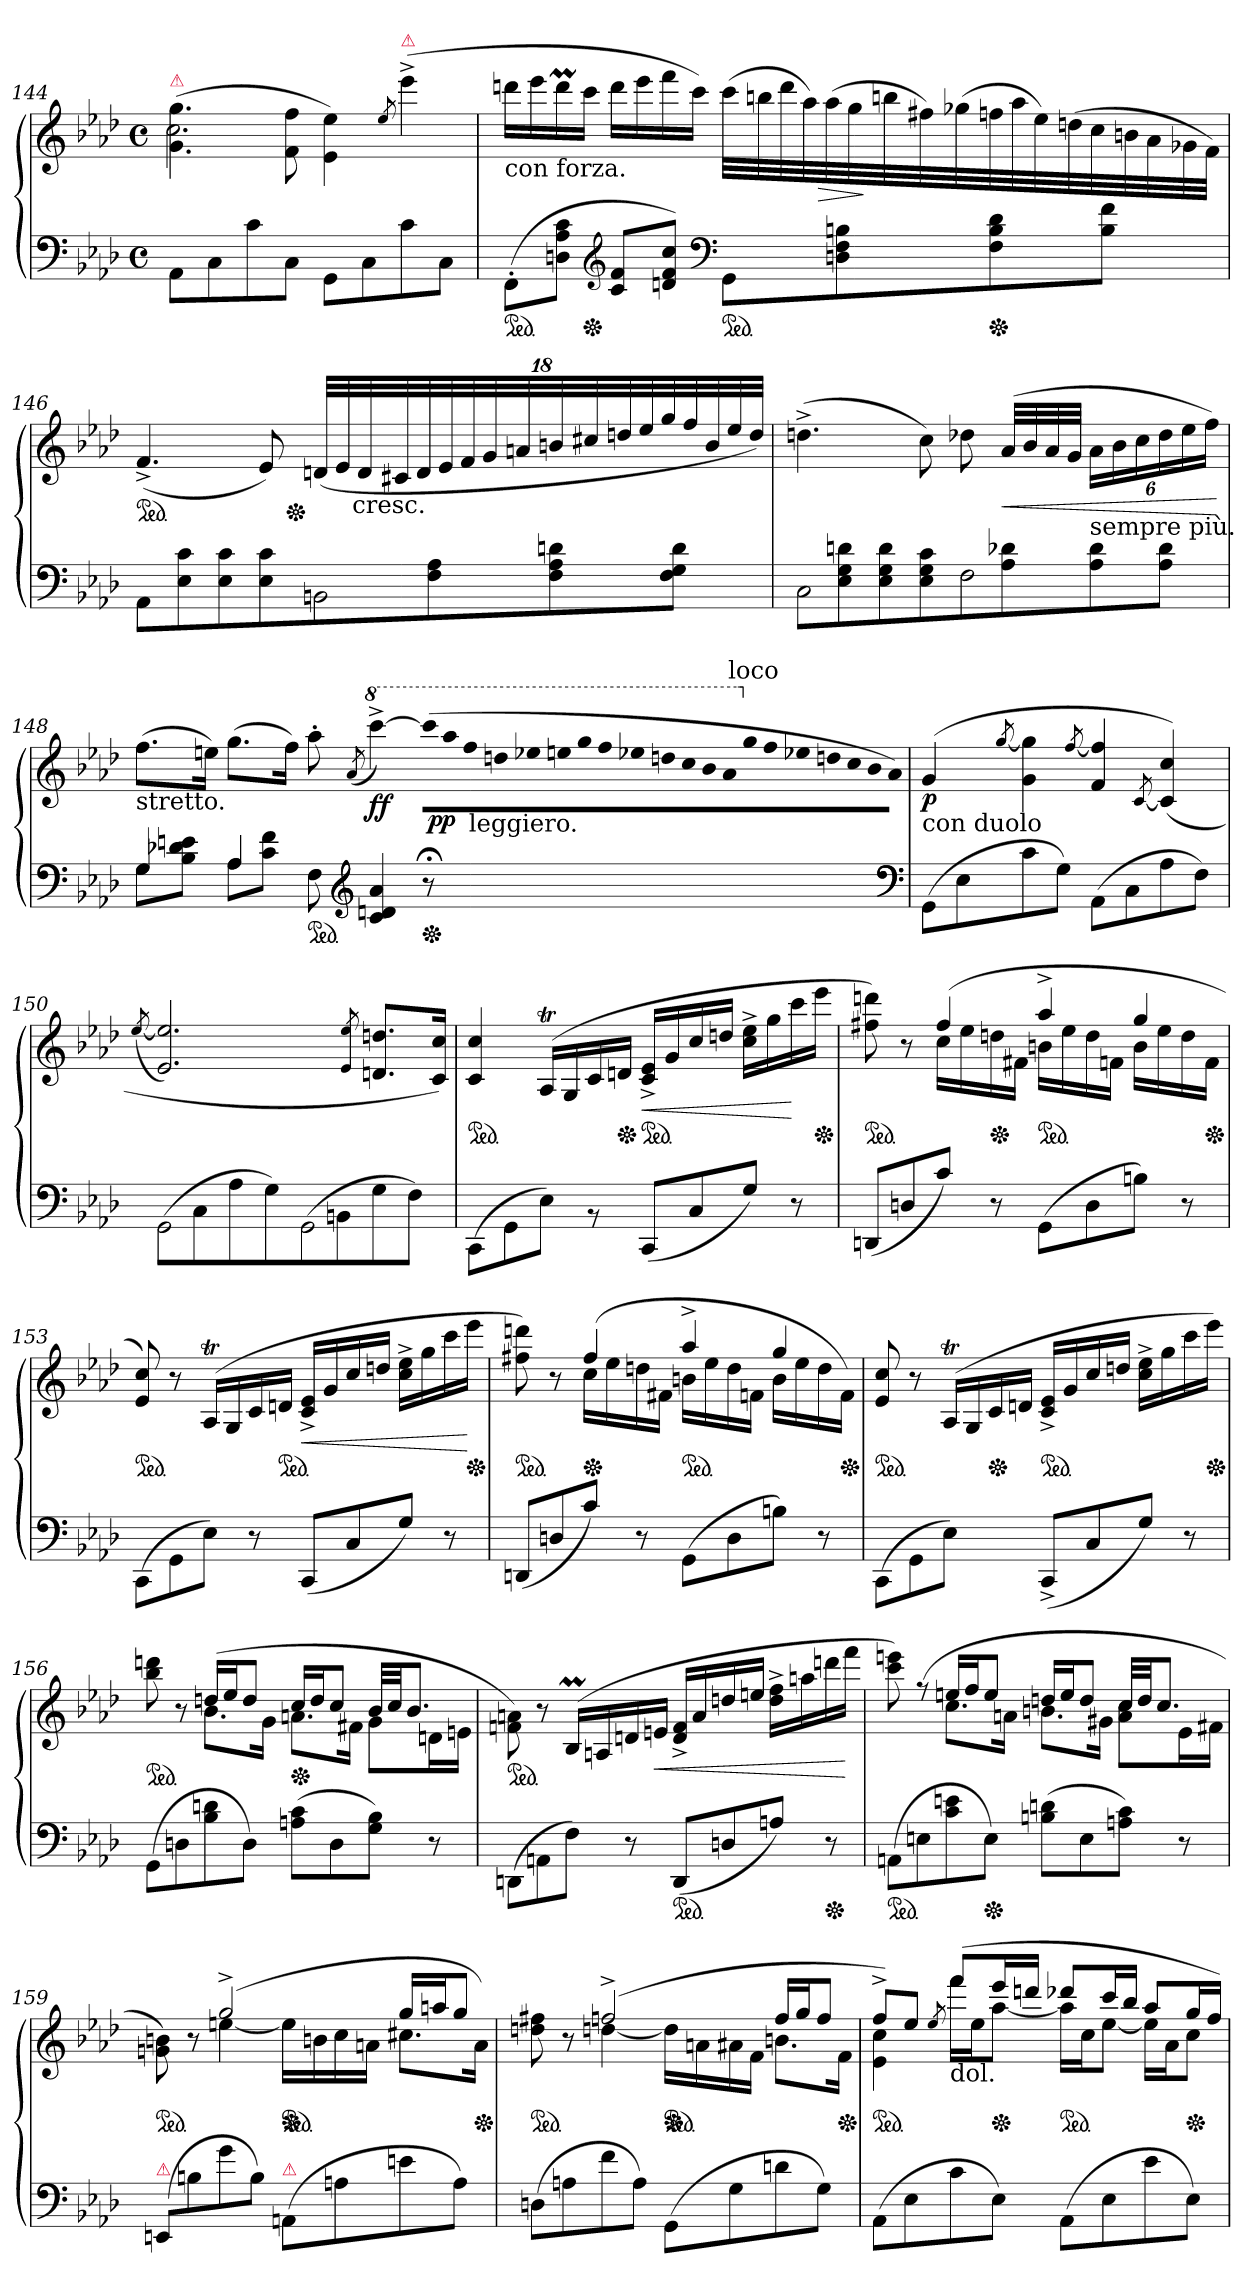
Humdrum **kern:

**kern	**kern	**dynam
*part1	*part1	*part1
*staff2	*staff1	*staff1/2
*clefF4	*clefG2	*
*k[b-e-a-d-]	*k[b-e-a-d-]	*
*f:	*f:	*
*M4/4	*M4/4	*
*met(c)	*met(c)	*
=144	=144	=144
*	*^	*
!	!LO:TX:a:color=crimson:t=⚠	!	!
8AA-L	(>4.g\ 4.gg\	2.cc	.
8C	.	.	.
8c	.	.	.
8CJ	8f\ 8ff\	.	.
8GGL	4e-\ 4ee-\)	.	.
8C	.	.	.
.	8qee-/	.	.
!	!LO:TX:a:color=crimson:t=⚠	!	!
8c	(>4eee-^<\	4ryy	.
8CJ	.	.	.
*	*v	*v	*
=145	=145	=145
!	!LO:TX:b:t=con forza.	!
*ped	*	*
(>8FF'>\L	16dddnLL	.
.	16eee-	.
8Dn\ 8A-\ 8c\J	16dddm	.
*Xped	*	*
.	16cccJJ	.
*clefG2	*	*
8c 8fL	16dddLL	.
.	16eee-	.
8dn 8f 8ccJ)	16fff	.
.	16cccJJ)	.
*clefF4	*	*
*	*Xtuplet	*
*ped	*	*
8GGL	(>36cccLLL	.
.	36bbn	.
.	36ddd	.
.	36aa-)	.
!	!	!LO:HP:b
.	(>36aa-	>
8Dn 8F 8Bn	.	.
.	36gg	.
.	36bbn	]
.	36ff#X)	.
.	(>36gg-X	.
*Xped	*	*
8F 8B 8d	36ffn	.
.	36aa-	.
.	36ee-)	.
.	(>36ddn	.
.	36cc	.
8B 8fJ	.	.
.	36bn	.
.	36a-	.
.	36g-X	.
.	36fJJJ)	.
=146	=146	=146
*	*ped	*
*	*^	*
8AA-L	(>4.f^<	4..ryy	.
8E- 8c	.	.	.
8E- 8c	.	.	.
8E- 8cJ	8e-)	.	.
*	*Xped	*	*
.	.	2ryy	.
!LO:N:vis=2	!	!	!
*	*tuplet	*	*
8BBn	(<36dnLLL	.	.
.	36e-	.	.
!	!LO:TX:b:t=cresc.	!	!
.	36d	.	.
.	36c#X	.	.
.	36d	.	.
8F 8A-	.	.	.
.	36e-	.	.
.	36f	.	.
.	36g	.	.
.	36an	.	.
8F 8A- 8dn	36bn	.	.
.	36cc#X	.	.
.	36ddn	.	.
.	36ee-	.	.
.	36gg	.	.
8F 8G 8dJ	.	.	.
.	36ff	.	.
.	36b	.	.
.	.	16ryy	.
.	36ee-	.	.
.	36ddJJJ)	.	.
=147	=147	=147	=147
!LO:N:vis=2	!	!	!
*	*v	*v	*
8C	(>4.ddn^<	.
8E- 8G 8dn	.	.
8E- 8G 8d	.	.
8E- 8G 8cJ	8cc)	.
!LO:N:vis=2	!	!
8F	8dd-X	.
!	!	!LO:HP:b
8A- 8d-X	(>32a-LLL	<
.	32b-	.
.	32a-	.
.	32gJJJ	.
!LO:TX:a:t=sempre più.	!	!
8A- 8d-	24a-\LL	.
.	24b-\	.
.	24cc\	.
8A- 8d-J	24dd-\	.
.	24ee-\	.
.	24ff\JJ)	.
.	.	[
=148	=148	=148
*^	*	*
!	!	!LO:TX:b:t=stretto.	!
4G/	8GL	(>8.ffL	.
.	8B- 8d-X 8enJ	.	.
.	.	16eenJk)	.
4A-	8A-L	(>8.ggL	.
.	8c 8fJ	.	.
.	.	16ffJk)	.
*ped	*	*	*
8ryy	8F	8aa-'>	.
*clefG2	*	*	*
.	.	(<8qa-/	.
*	*	*8va	*
!	!	!	!LO:DY:b
4c 4dn 4a-	4ryy	[4cccc^<)	ff
*	*	*Xtuplet	*
!LO:TX:a:color=crimson:t=⚠	!	!	!
!	!	!LO:N:vis=8	!
*Xped	*	*	*
8r;<	8ryy	(<160cccc!L]	.
!	!	!LO:N:vis=8	!LO:DY:b
.	.	160aaa-!	pp
!	!	!LO:N:vis=8	!
.	.	160fff!	.
!	!	!LO:TX:b:t=leggiero.	!
!	!	!LO:N:vis=8	!
.	.	160dddn!	.
!	!	!LO:N:vis=8	!
.	.	160eee-X!	.
!	!	!LO:N:vis=8	!
.	.	160eeen!	.
!	!	!LO:N:vis=8	!
.	.	160ggg!	.
!	!	!LO:N:vis=8	!
.	.	160fff!	.
!	!	!LO:N:vis=8	!
.	.	160eee-X!	.
!	!	!LO:N:vis=8	!
.	.	160dddn!	.
!	!	!LO:N:vis=8	!
.	.	160ccc!	.
!	!	!LO:N:vis=8	!
.	.	160bb-!	.
!	!	!LO:N:vis=8	!
.	.	160aa-!	.
*	*	*X8va	*
!	!	!LO:TX:a:t=loco	!
!	!	!LO:N:vis=8	!
.	.	160gg!	.
!	!	!LO:N:vis=8	!
.	.	160ff!	.
!	!	!LO:N:vis=8	!
.	.	160ee-X!	.
!	!	!LO:N:vis=8	!
.	.	160ddn!	.
!	!	!LO:N:vis=8	!
.	.	160cc!	.
!	!	!LO:N:vis=8	!
.	.	160b-!	.
!	!	!LO:N:vis=8	!
.	.	160a-!J)	.
*v	*v	*	*
*clefF4	*	*
=149	=149	=149
!	!LO:TX:b:t=con duolo	!
!	!	!LO:DY:b
(>8GGL	(>4g	p
8E-	.	.
.	[8qgg/	.
8c	4g 4gg]	.
8GJ)	.	.
.	[8qff/	.
(>8AA-L	4f/ 4ff]/	.
8C	.	.
.	[8qc/	.
8A-	(>4c] 4cc)	.
8FJ)	.	.
=150	=150	=150
.	(<[8qee-/	.
!LO:N:vis=2	!	!
(>8GG	2.e- 2.ee-])	.
8C	.	.
8A-	.	.
8GJ)	.	.
!LO:N:vis=2	!	!
(>8GG\	.	.
8BBn\	.	.
.	8qe-/ 8qee-/	.
8G\	8.dn 8.ddnL	.
8F\J)	.	.
.	16c 16ccJk)	.
=151	=151	=151
!	!LO:TX:a:t=risoluto.	!
*	*ped	*
(>8CC\L	4c 4cc	.
8GG\	.	.
8E-\J)	(>16A-T/LL	.
.	16G/	.
8rBB	16c/	.
*	*Xped	*
.	16dn/JJ	.
!	!	!LO:HP:b
*	*ped	*
(<8CCL	16c^> 16e-^>LL	<
.	16g	.
8C	16cc	.
.	16ddnJJ	.
8GJ)	16cc^< 16ee-^<LL	.
.	16gg	.
8r	16ccc	[
*	*Xped	*
.	16eee-JJ	.
=152	=152	=152
*	*^	*
*	*ped	*	*
(<8DDn/L	4ryy	8ff#X 8dddn)	.
8Dn/	.	8r	.
8c/J)	(>4ff#	16ccLL	.
.	.	16ee-	.
*	*Xped	*	*
8r	.	16ddn	.
.	.	16f#XJJ	.
*	*ped	*	*
(>8GGL	4aa-^>	16bnLL	.
.	.	16ee-	.
8D	.	16dd	.
.	.	16fnJJ	.
8BnJ)	4gg	16bLL	.
.	.	16ee-	.
8r	.	16dd	.
*	*Xped	*	*
.	.	16fJJ	.
*	*v	*v	*
=153	=153	=153
*	*ped	*
(>8CC\L	8e- 8cc)	.
8GG\	8r	.
8E-\J)	(>16A-T/LL	.
.	16G/	.
8r	16c/	.
*	*ped	*
.	16dn/JJ	.
!	!	!LO:HP:b
(<8CC/L	16c^< 16e-^<LL	<
.	16g	.
8C/	16cc	.
.	16ddnJJ	.
8G/J)	16cc^< 16ee-^<LL	.
.	16gg	.
8r	16ccc	.
*	*Xped	*
.	16eee-JJ	[
=154	=154	=154
*	*^	*
*	*ped	*	*
(<8DDn/L	4ryy	8ff#X 8dddn)	.
8Dn/	.	8r	.
*	*Xped	*	*
8c/J)	(>4ff#	16ccLL	.
.	.	16ee-	.
8r	.	16ddn	.
.	.	16f#XJJ	.
*	*ped	*	*
(>8GGL	4aa-^>	16bnLL	.
.	.	16ee-	.
8D	.	16dd	.
.	.	16fnJJ	.
8BnJ)	4gg	16bLL	.
.	.	16ee-	.
8r	.	16dd	.
*	*Xped	*	*
.	.	16fJJ)	.
*	*v	*v	*
=155	=155	=155
*	*ped	*
(>8CC\L	8e- 8cc	.
8GG\	8r	.
8E-\J)	(>16A-T/LL	.
.	16G/	.
*	*Xped	*
8ryy	16c/	.
.	16dn/JJ	.
*	*ped	*
(<8CC^>L	16c^> 16e-^>LL	.
.	16g	.
8C	16cc	.
.	16ddnJJ	.
8GJ)	16cc^< 16ee-^<LL	.
.	16gg	.
8r	16ccc	.
*	*Xped	*
.	16eee-JJ)	.
=156	=156	=156
*	*^	*
*	*ped	*	*
(>8GGL	4ryy	8bb- 8dddn	.
8Dn	.	8r	.
8B- 8dn	(>16ddnLL	8.b-L	.
.	16ee-J	.	.
8DJ)	8ddJ	.	.
.	.	16gJk	.
*	*Xped	*	*
(>8An 8cL	16ccLL	8.anL	.
.	16ddJ	.	.
8D	8ccJ	.	.
.	.	16f#XJk	.
8G 8B-J)	32b-LLL	8gL	.
.	32ccJJ	.	.
.	8.b-J	.	.
8r	.	16dnL	.
.	.	16enJJ	.
*	*v	*v	*
=157	=157	=157
*	*ped	*
(>8DDnL	8fn\ 8an\)	.
8AAn	8r	.
8F\J)	(>16B-M/LL	.
.	16An/	.
8r	16dn	.
!	!	!LO:HP:b
.	16enJJ	<
*ped	*	*
(<8DDL	16d^</ 16f^</LL	.
.	16a/	.
8Dn	16ddn/	.
.	16een/JJ	.
8AnJ)	16dd^< 16ff^<LL	.
.	16aan	.
*Xped	*	*
8r	16dddn	.
.	16fffJJ	[
=158	=158	=158
*	*^	*
*ped	*	*	*
(>8AAnL	8ryy	8ccc 8eeen)	.
8En	(>8rff	8ryy	.
8c 8en	16eenLL	8.ccL	.
.	16ffJ	.	.
*Xped	*	*	*
8EJ)	8eeJ	.	.
.	.	16anJk	.
(>8Bn 8dnL	16ddnLL	8.bnL	.
.	16eeJ	.	.
8E	8ddJ	.	.
.	.	16g#XJk	.
8An 8cJ)	32ccLLL	8a 8ccL	.
.	32ddJJ	.	.
.	8.ccJ	.	.
8r	.	16e-L	.
.	.	16f#XJJ	.
=159	=159	=159	=159
!LO:TX:a:color=crimson:t=⚠	!	!	!
*	*ped	*	*
(>8EEn/L	4ryy	8gn\ 8bn\)	.
8Bn\	.	8r	.
8g\	(>2gg^>	[4een	.
*	*Xped	*	*
8B\J)	.	.	.
!LO:TX:a:color=crimson:t=⚠	!	!	!
*	*ped	*	*
(>8AAn/L	.	16eeLL]	.
.	.	16bn	.
8An\	.	16cc	.
.	.	16anJJ	.
8en\	16ggLL	8.cc#XL	.
.	16aanJ	.	.
8A\J)	8ggJ	.	.
*	*Xped	*	*
.	.	16aJk)	.
=160	=160	=160	=160
*	*ped	*	*
(>8DnL	4ryy	8ddn 8ff#X	.
8An	.	8r	.
8f	(>2ffn^>	[4ddn	.
*	*Xped	*	*
8AJ)	.	.	.
*	*ped	*	*
(>8GGL	.	16ddLL]	.
.	.	16an	.
8G	.	16a#X	.
.	.	16fJJ	.
8dn	16ffLL	8.bnL	.
.	16ggJ	.	.
8GJ)	8ffJ	.	.
*	*Xped	*	*
.	.	16fJk	.
=161	=161	=161	=161
*	*ped	*	*
(>8AA-L	8ff^>L)	4e- 4cc	.
8E-	8ee-J	.	.
.	8qee-/	.	.
!	!LO:TX:b:t=dol.	!	!
8c	(>8fffL	16fffLL	.
.	.	16ee-J	.
*	*Xped	*	*
8E-J)	16eee-L	[8aa-J	.
.	16dddnJJ	.	.
*	*ped	*	*
(>8AA-L	8ddd-XL	16aa-LL]	.
.	.	16ccJ	.
8E-	16cccL	[8ee-J	.
.	16bb-JJ	.	.
8e-	8aa-L	16ee-LL]	.
.	.	16a-J	.
*	*Xped	*	*
8E-J)	16ggL	8ccJ	.
.	16ffJJ)	.	.
*	*v	*v	*
=	=	=
*-	*-	*-
